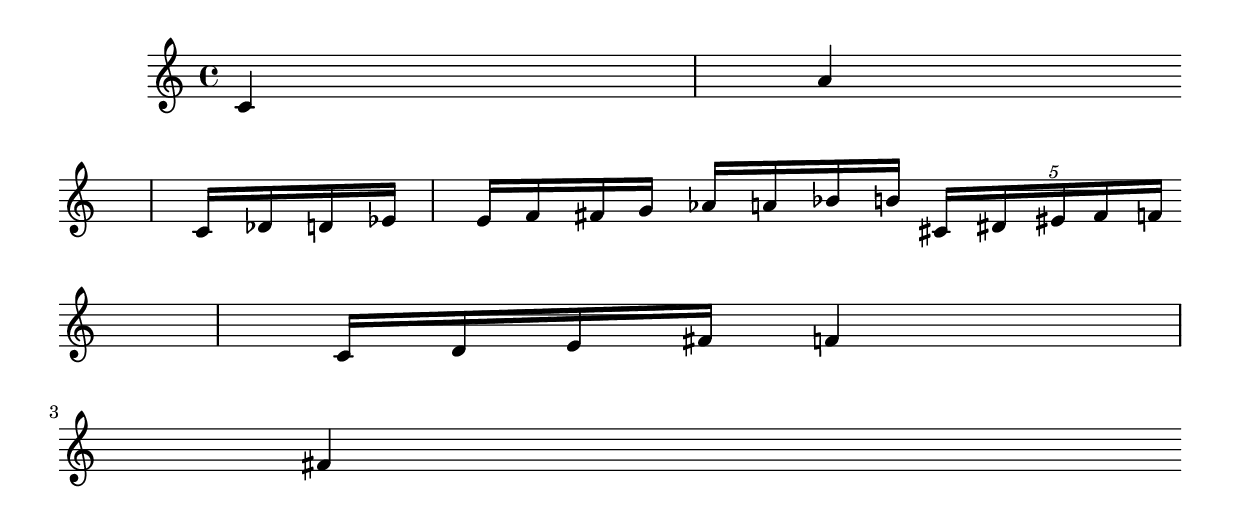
#(ly:set-option 'midi-extension "mid")
\version "2.12.3"
\include "english.ly"
\header{


}
%{

%}
melody = {
\clef treble
\key c \major


 \partial 1*1 \bar "|" c'4 \partial 1*1 \bar "|"  a'4 \break
\grace s64 \partial 4*1 \bar "|"  c'16[ df'16 d'16 ef'16] e'16[ f'16 fs'16 g'16] af'16[ a'16 bf'16 b'16] \times 4/5{ cs'16[ ds'16 es'16 fs'16 f'16] }  \break
\grace s64 \partial 2*1 \bar "|"  cs'16[ ds'16 es'16 fs'16] f'4 \break
\grace s64 \partial 1*1 \bar ":|"  fs'4 \break

}


text = \lyricmode {
                         
}

\score{

<<
\new Voice = "one" {
\melody
}
\new Lyrics \lyricsto "one" \text
>>
\layout {
\context {
\Score
}
}
\midi {
\context {
\Score
tempoWholesPerMinute = #(ly:make-moment 200 4)
}
}
}